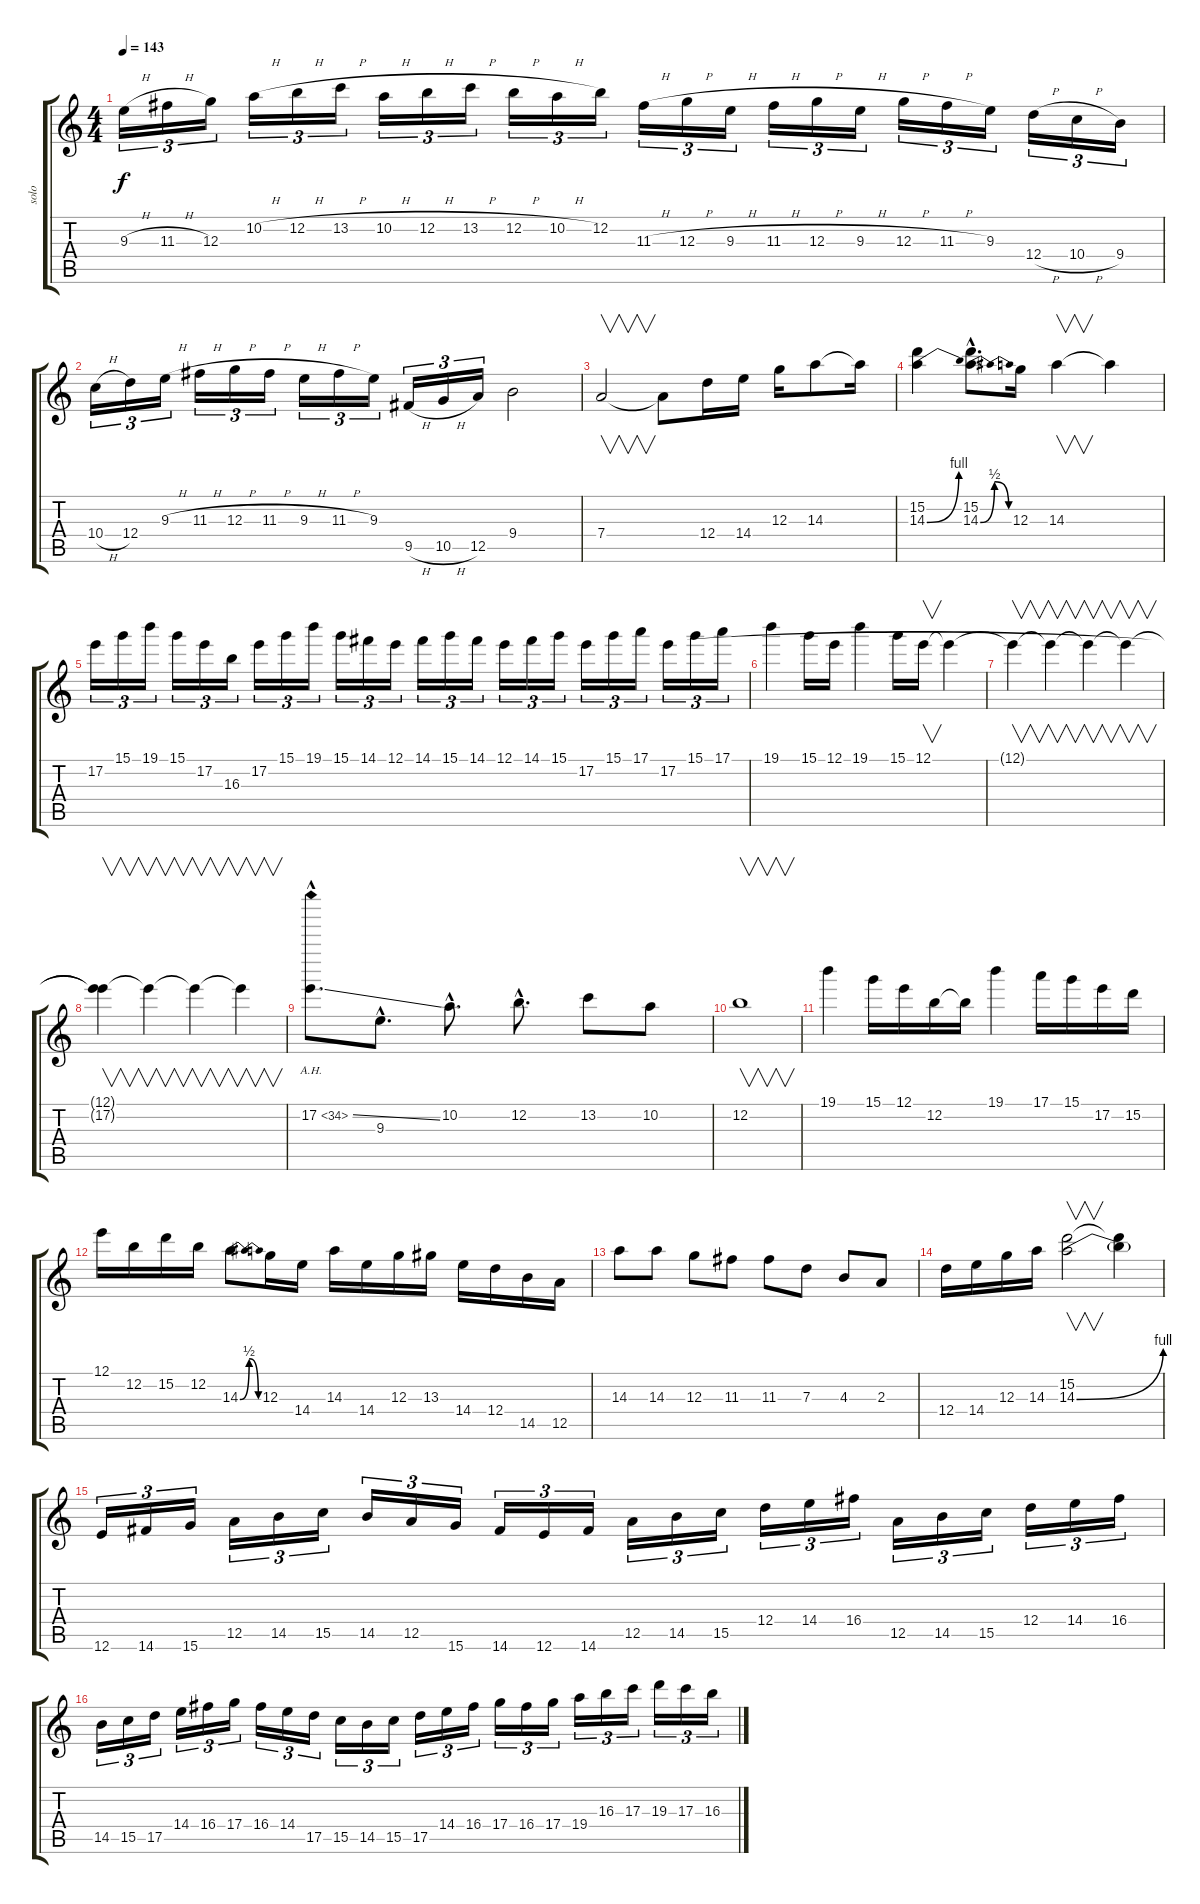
\track ("solo" "solo") {instrument overdrivenguitar}
\staff {score tabs}
\tuning (E4 B3 G3 D3 A2 E2) {hide}
\ts (4 4)
\tempo 143
\clef g2
\ks c
9.3{h}.16{tu (3 2) dy f} 11.3{h}.16{tu (3 2)} 12.3.16{tu (3 2)} 10.2{h}.16{tu (3 2)} 12.2{h}.16{tu (3 2)} 13.2{h}.16{tu (3 2)} 10.2{h}.16{tu (3 2)} 12.2{h}.16{tu (3 2)} 13.2{h}.16{tu (3 2)} 12.2{h}.16{tu (3 2)} 10.2{h}.16{tu (3 2)} 12.2.16{tu (3 2)} 11.3{h}.16{tu (3 2)} 12.3{h}.16{tu (3 2)} 9.3{h}.16{tu (3 2)} 11.3{h}.16{tu (3 2)} 12.3{h}.16{tu (3 2)} 9.3{h}.16{tu (3 2)} 12.3{h}.16{tu (3 2)} 11.3{h}.16{tu (3 2)} 9.3.16{tu (3 2)} 12.4{h}.16{tu (3 2)} 10.4{h}.16{tu (3 2)} 9.4.16{tu (3 2)} |
10.4{h}.16{tu (3 2)} 12.4.16{tu (3 2)} 9.3{h}.16{tu (3 2)} 11.3{h}.16{tu (3 2)} 12.3{h}.16{tu (3 2)} 11.3{h}.16{tu (3 2)} 9.3{h}.16{tu (3 2)} 11.3{h}.16{tu (3 2)} 9.3.16{tu (3 2)} 9.5{h}.16{tu (3 2)} 10.5{h}.16{tu (3 2)} 12.5.16{tu (3 2)} 9.4.2 |
7.4.2{v} 7.4{t}.8 12.4.16 14.4.16 12.3.16 14.3.8 14.3{t}.16 |
(15.2 14.3{be (bend 0 0 60 4)}).4 (15.2{hac} 14.3{be (bendrelease 0 0 30 2 30 2 60 0) hac}).8{d} 12.3.16 14.3.4{v} 14.3{t}.4 |
17.2.16{tu (3 2)} 15.1.16{tu (3 2)} 19.1.16{tu (3 2)} 15.1.16{tu (3 2)} 17.2.16{tu (3 2)} 16.3.16{tu (3 2)} 17.2.16{tu (3 2)} 15.1.16{tu (3 2)} 19.1.16{tu (3 2)} 15.1.16{tu (3 2)} 14.1.16{tu (3 2)} 12.1.16{tu (3 2)} 14.1.16{tu (3 2)} 15.1.16{tu (3 2)} 14.1.16{tu (3 2)} 12.1.16{tu (3 2)} 14.1.16{tu (3 2)} 15.1.16{tu (3 2)} 17.2.16{tu (3 2)} 15.1.16{tu (3 2)} 17.1.16{tu (3 2)} 17.2.16{tu (3 2)} 15.1.16{tu (3 2)} 17.1.16{tu (3 2)} |
19.1.4 15.1.16 12.1.16 19.1.4 15.1.16 12.1.16{v} 12.1{t}.4 |
12.1{t}.4{v} 12.1{t}.4{v} 12.1{t}.4{v} 12.1{t}.4{v} |
(12.1{t} 17.2{t}).4{v} 12.1{t}.4{v} 12.1{t}.4{v} 12.1{t}.4{v} |
17.2{ah 17 ss hac}.8{d} 9.3{hac}.8{d} 10.2{hac}.8{d} 12.2{hac}.8{d} 13.2.8 10.2.8 |
12.2.1{v} |
19.1.4 15.1.16 12.1.16 12.2.16 12.2{t}.16 19.1.4 17.1.16 15.1.16 17.2.16 15.2.16 |
12.1.16 12.2.16 15.2.16 12.2.16 14.3{be (bendrelease 0 0 30 2 30 2 60 0)}.8 12.3.16 14.4.16 14.3.16 14.4.16 12.3.16 13.3.16 14.4.16 12.4.16 14.5.16 12.5.16 |
14.3.8 14.3.8 12.3.8 11.3.8 11.3.8 7.3.8 4.3.8 2.3.8 |
12.4.16 14.4.16 12.3.16 14.3.16 (15.2 14.3{be (bend 0 0 60 4)}).2{v} (15.2{t} 14.3{t}).4 |
12.6.16{tu (3 2)} 14.6.16{tu (3 2)} 15.6.16{tu (3 2)} 12.5.16{tu (3 2)} 14.5.16{tu (3 2)} 15.5.16{tu (3 2)} 14.5.16{tu (3 2)} 12.5.16{tu (3 2)} 15.6.16{tu (3 2)} 14.6.16{tu (3 2)} 12.6.16{tu (3 2)} 14.6.16{tu (3 2)} 12.5.16{tu (3 2)} 14.5.16{tu (3 2)} 15.5.16{tu (3 2)} 12.4.16{tu (3 2)} 14.4.16{tu (3 2)} 16.4.16{tu (3 2)} 12.5.16{tu (3 2)} 14.5.16{tu (3 2)} 15.5.16{tu (3 2)} 12.4.16{tu (3 2)} 14.4.16{tu (3 2)} 16.4.16{tu (3 2)} |
14.5.16{tu (3 2)} 15.5.16{tu (3 2)} 17.5.16{tu (3 2)} 14.4.16{tu (3 2)} 16.4.16{tu (3 2)} 17.4.16{tu (3 2)} 16.4.16{tu (3 2)} 14.4.16{tu (3 2)} 17.5.16{tu (3 2)} 15.5.16{tu (3 2)} 14.5.16{tu (3 2)} 15.5.16{tu (3 2)} 17.5.16{tu (3 2)} 14.4.16{tu (3 2)} 16.4.16{tu (3 2)} 17.4.16{tu (3 2)} 16.4.16{tu (3 2)} 17.4.16{tu (3 2)} 19.4.16{tu (3 2)} 16.3.16{tu (3 2)} 17.3.16{tu (3 2)} 19.3.16{tu (3 2)} 17.3.16{tu (3 2)} 16.3.16{tu (3 2)}
